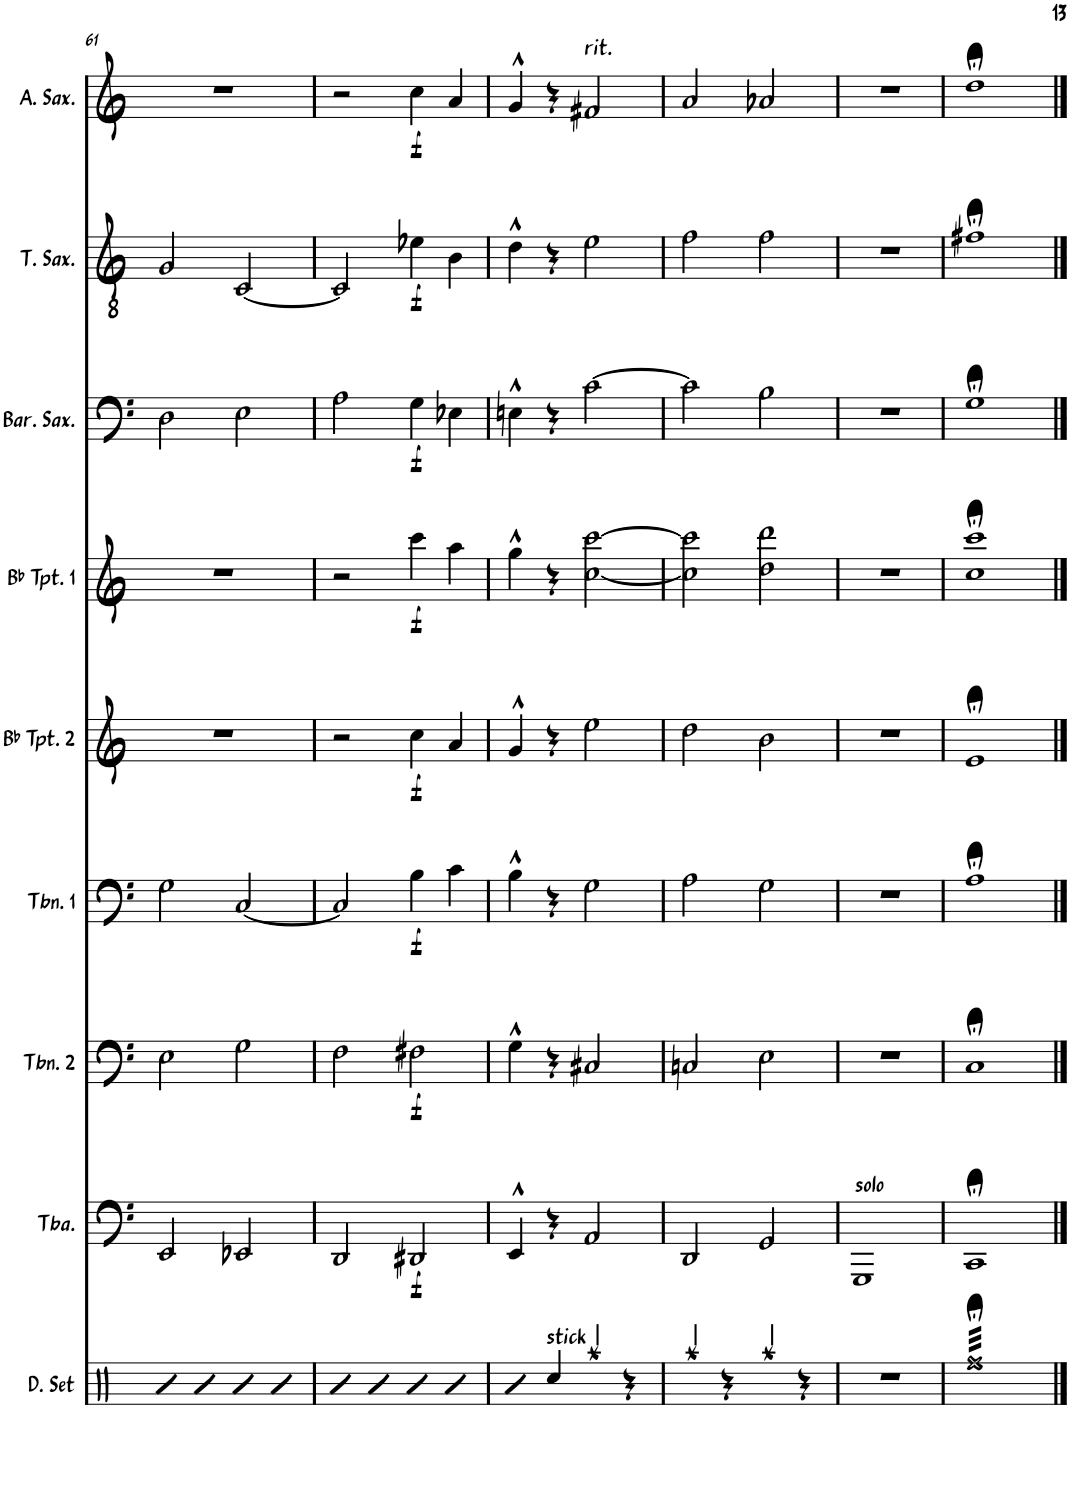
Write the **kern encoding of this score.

**kern	**kern	**dynam	**kern	**dynam	**kern	**dynam	**kern	**dynam	**kern	**dynam	**kern	**dynam	**kern	**dynam	**kern	**dynam
*part9	*part8	*part8	*part7	*part7	*part6	*part6	*part5	*part5	*part4	*part4	*part3	*part3	*part2	*part2	*part1	*part1
*staff9	*staff8	*staff8	*staff7	*staff7	*staff6	*staff6	*staff5	*staff5	*staff4	*staff4	*staff3	*staff3	*staff2	*staff2	*staff1	*staff1
*I"Drumset	*I"Tuba	*	*I"Trombone 2	*	*I"Trombone 1	*	*I"Bb Trumpet 2	*	*I"Bb Trumpet 1	*	*I"Baritone Saxophone	*	*I"Tenor Saxophone	*	*I"Alto Saxophone	*
*I'D. Set	*I'Tba.	*	*I'Tbn. 2	*	*I'Tbn. 1	*	*I'Bb Tpt. 2	*	*I'Bb Tpt. 1	*	*I'Bar. Sax.	*	*I'T. Sax.	*	*I'A. Sax.	*
!!LO:PB:g=z
*clefX	*clefF4	*	*clefF4	*	*clefF4	*	*clefG2	*	*clefG2	*	*clefF4	*	*clefGv2	*	*clefG2	*
*	*	*	*	*	*	*	*Trd1c2	*	*Trd1c2	*	*Trd12c21	*	*Trd8c14	*	*Trd5c9	*
*k[]	*k[]	*	*k[]	*	*k[]	*	*k[]	*	*k[]	*	*k[]	*	*k[]	*	*k[]	*
*M2/2	*M2/2	*	*M2/2	*	*M2/2	*	*M2/2	*	*M2/2	*	*M2/2	*	*M2/2	*	*M2/2	*
*met(c|)	*met(c|)	*	*met(c|)	*	*met(c|)	*	*met(c|)	*	*met(c|)	*	*met(c|)	*	*met(c|)	*	*met(c|)	*
=61	=61	=61	=61	=61	=61	=61	=61	=61	=61	=61	=61	=61	=61	=61	=61	=61
4R	2EE/	.	2E\	.	2G\	.	1r	.	1r	.	2D\	.	2G/	.	1r	.
4R	.	.	.	.	.	.	.	.	.	.	.	.	.	.	.	.
4R	2EE-X/	.	2G\	.	[2C/	.	.	.	.	.	2E\	.	[2C/	.	.	.
4R	.	.	.	.	.	.	.	.	.	.	.	.	.	.	.	.
=62	=62	=62	=62	=62	=62	=62	=62	=62	=62	=62	=62	=62	=62	=62	=62	=62
4R	2DD/	.	2F\	.	2C/]	.	2r	.	2r	.	2A\	.	2C/]	.	2r	.
4R	.	.	.	.	.	.	.	.	.	.	.	.	.	.	.	.
!	!	!LO:DY:b	!	!LO:DY:b	!	!LO:DY:b	!	!LO:DY:b	!	!LO:DY:b	!	!LO:DY:b	!	!LO:DY:b	!	!LO:DY:b
4R	2DD#X/	f	2F#X\	f	4B\	f	4cc\	f	4ccc\	f	4G\	f	4e-X\	f	4cc\	f
4R	.	.	.	.	4c\	.	4a/	.	4aa\	.	4E-X\	.	4B\	.	4a/	.
=63	=63	=63	=63	=63	=63	=63	=63	=63	=63	=63	=63	=63	=63	=63	=63	=63
4R	4EE^^/	.	4G^^\	.	4B^^\	.	4g^^/	.	4gg^^\	.	4En^^\	.	4d^^\	.	4g^^/	.
!LO:TX:a:t=stick	!	!	!	!	!	!	!	!	!	!	!	!	!	!	!	!
4Rcc/	4r	.	4r	.	4r	.	4r	.	4r	.	4r	.	4r	.	4r	.
!	!	!	!	!	!	!	!	!	!	!	!	!	!	!	!LO:TX:a:t=rit.	!
4Raa/	2AA/	.	2C#X/	.	2G\	.	2ee\	.	[2cc\ [2ccc\	.	[2c\	.	2e\	.	2f#X/	.
4r	.	.	.	.	.	.	.	.	.	.	.	.	.	.	.	.
=64	=64	=64	=64	=64	=64	=64	=64	=64	=64	=64	=64	=64	=64	=64	=64	=64
4Raa/	2DD/	.	2Cn/	.	2A\	.	2dd\	.	2cc\] 2ccc\]	.	2c\]	.	2f\	.	2a/	.
4r	.	.	.	.	.	.	.	.	.	.	.	.	.	.	.	.
4Raa/	2GG/	.	2E\	.	2G\	.	2b\	.	2dd\ 2ddd\	.	2B\	.	2f\	.	2a-X/	.
4r	.	.	.	.	.	.	.	.	.	.	.	.	.	.	.	.
=65	=65	=65	=65	=65	=65	=65	=65	=65	=65	=65	=65	=65	=65	=65	=65	=65
!	!LO:TX:a:t=solo	!	!	!	!	!	!	!	!	!	!	!	!	!	!	!
1r	1GGG	.	1r	.	1r	.	1r	.	1r	.	1r	.	1r	.	1r	.
=66	=66	=66	=66	=66	=66	=66	=66	=66	=66	=66	=66	=66	=66	=66	=66	=66
*tremolo	*	*	*	*	*	*	*	*	*	*	*	*	*	*	*	*
32Rff;<LLL	1CC;<	.	1C;<	.	1A;<	.	1e;<	.	1cc;< 1ccc;<	.	1G;<	.	1f#X;<	.	1dd;<	.
32Rff;<	.	.	.	.	.	.	.	.	.	.	.	.	.	.	.	.
32Rff;<	.	.	.	.	.	.	.	.	.	.	.	.	.	.	.	.
32Rff;<	.	.	.	.	.	.	.	.	.	.	.	.	.	.	.	.
32Rff;<	.	.	.	.	.	.	.	.	.	.	.	.	.	.	.	.
32Rff;<	.	.	.	.	.	.	.	.	.	.	.	.	.	.	.	.
32Rff;<	.	.	.	.	.	.	.	.	.	.	.	.	.	.	.	.
32Rff;<	.	.	.	.	.	.	.	.	.	.	.	.	.	.	.	.
32Rff;<	.	.	.	.	.	.	.	.	.	.	.	.	.	.	.	.
32Rff;<	.	.	.	.	.	.	.	.	.	.	.	.	.	.	.	.
32Rff;<	.	.	.	.	.	.	.	.	.	.	.	.	.	.	.	.
32Rff;<	.	.	.	.	.	.	.	.	.	.	.	.	.	.	.	.
32Rff;<	.	.	.	.	.	.	.	.	.	.	.	.	.	.	.	.
32Rff;<	.	.	.	.	.	.	.	.	.	.	.	.	.	.	.	.
32Rff;<	.	.	.	.	.	.	.	.	.	.	.	.	.	.	.	.
32Rff;<	.	.	.	.	.	.	.	.	.	.	.	.	.	.	.	.
32Rff;<	.	.	.	.	.	.	.	.	.	.	.	.	.	.	.	.
32Rff;<	.	.	.	.	.	.	.	.	.	.	.	.	.	.	.	.
32Rff;<	.	.	.	.	.	.	.	.	.	.	.	.	.	.	.	.
32Rff;<	.	.	.	.	.	.	.	.	.	.	.	.	.	.	.	.
32Rff;<	.	.	.	.	.	.	.	.	.	.	.	.	.	.	.	.
32Rff;<	.	.	.	.	.	.	.	.	.	.	.	.	.	.	.	.
32Rff;<	.	.	.	.	.	.	.	.	.	.	.	.	.	.	.	.
32Rff;<	.	.	.	.	.	.	.	.	.	.	.	.	.	.	.	.
32Rff;<	.	.	.	.	.	.	.	.	.	.	.	.	.	.	.	.
32Rff;<	.	.	.	.	.	.	.	.	.	.	.	.	.	.	.	.
32Rff;<	.	.	.	.	.	.	.	.	.	.	.	.	.	.	.	.
32Rff;<	.	.	.	.	.	.	.	.	.	.	.	.	.	.	.	.
32Rff;<	.	.	.	.	.	.	.	.	.	.	.	.	.	.	.	.
32Rff;<	.	.	.	.	.	.	.	.	.	.	.	.	.	.	.	.
32Rff;<	.	.	.	.	.	.	.	.	.	.	.	.	.	.	.	.
32Rff;<JJJ	.	.	.	.	.	.	.	.	.	.	.	.	.	.	.	.
*Xtremolo	*	*	*	*	*	*	*	*	*	*	*	*	*	*	*	*
==	==	==	==	==	==	==	==	==	==	==	==	==	==	==	==	==
*-	*-	*-	*-	*-	*-	*-	*-	*-	*-	*-	*-	*-	*-	*-	*-	*-
